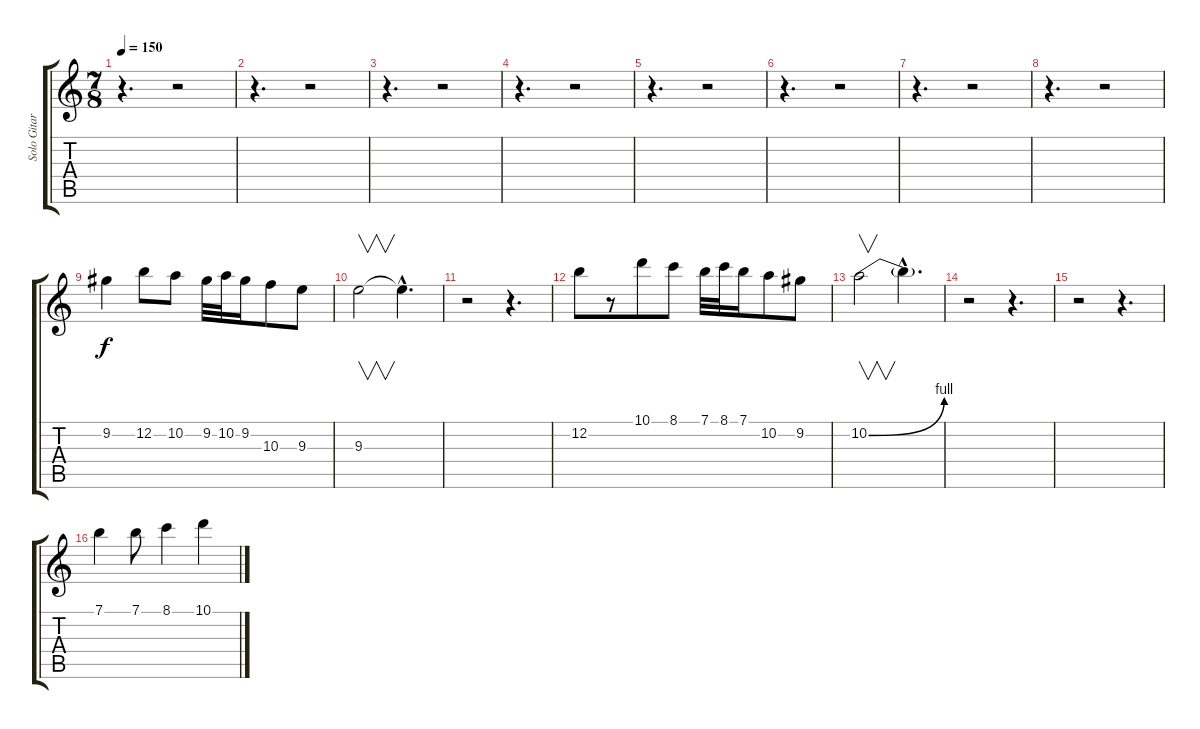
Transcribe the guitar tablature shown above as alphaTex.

\track ("Solo Gitara" "Solo Gitar") {instrument overdrivenguitar}
\staff {score tabs}
\tuning (E4 B3 G3 D3 A2 E2) {hide}
\ts (7 8)
\tempo 150
\clef g2
\ks c
r.4{d dy f} r.2 |
r.4{d} r.2 |
r.4{d} r.2 |
r.4{d} r.2 |
r.4{d} r.2 |
r.4{d} r.2 |
r.4{d} r.2 |
r.4{d} r.2 |
9.2.4 12.2.8 10.2.8 9.2.32 10.2.32 9.2.16 10.3.8 9.3.8 |
9.3.2{v} 9.3{hac t}.4{d} |
r.2 r.4{d} |
12.2.8 r.8 10.1.8 8.1.8 7.1.32 8.1.32 7.1.16 10.2.8 9.2.8 |
10.2{be (bend 0 0 60 4)}.2{v} 10.2{hac t}.4{d} |
r.2 r.4{d} |
r.2 r.4{d} |
7.1.4 7.1.8 8.1.4 10.1.4
